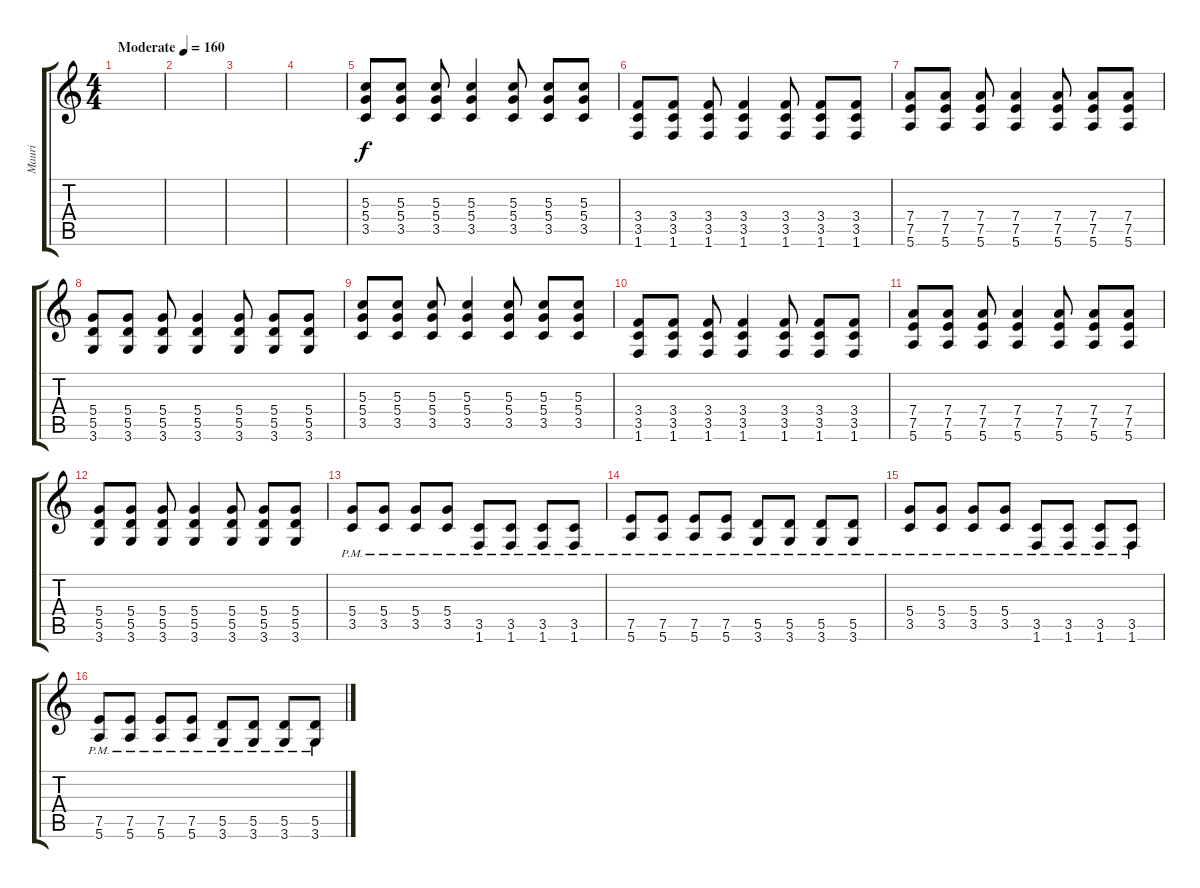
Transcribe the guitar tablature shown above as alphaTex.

\track ("Mauri" "Mauri") {instrument overdrivenguitar}
\staff {score tabs}
\tuning (E4 B3 G3 D3 A2 E2) {hide}
\ts (4 4)
\tempo (160 "Moderate")
\clef g2
\ks c
|
|
|
|
(5.3 5.4 3.5).8 (5.3 5.4 3.5).8 (5.3 5.4 3.5).8 (5.3 5.4 3.5).4 (5.3 5.4 3.5).8 (5.3 5.4 3.5).8 (5.3 5.4 3.5).8 |
(3.4 3.5 1.6).8 (3.4 3.5 1.6).8 (3.4 3.5 1.6).8 (3.4 3.5 1.6).4 (3.4 3.5 1.6).8 (3.4 3.5 1.6).8 (3.4 3.5 1.6).8 |
(7.4 7.5 5.6).8 (7.4 7.5 5.6).8 (7.4 7.5 5.6).8 (7.4 7.5 5.6).4 (7.4 7.5 5.6).8 (7.4 7.5 5.6).8 (7.4 7.5 5.6).8 |
(5.4 5.5 3.6).8 (5.4 5.5 3.6).8 (5.4 5.5 3.6).8 (5.4 5.5 3.6).4 (5.4 5.5 3.6).8 (5.4 5.5 3.6).8 (5.4 5.5 3.6).8 |
(5.3 5.4 3.5).8 (5.3 5.4 3.5).8 (5.3 5.4 3.5).8 (5.3 5.4 3.5).4 (5.3 5.4 3.5).8 (5.3 5.4 3.5).8 (5.3 5.4 3.5).8 |
(3.4 3.5 1.6).8 (3.4 3.5 1.6).8 (3.4 3.5 1.6).8 (3.4 3.5 1.6).4 (3.4 3.5 1.6).8 (3.4 3.5 1.6).8 (3.4 3.5 1.6).8 |
(7.4 7.5 5.6).8 (7.4 7.5 5.6).8 (7.4 7.5 5.6).8 (7.4 7.5 5.6).4 (7.4 7.5 5.6).8 (7.4 7.5 5.6).8 (7.4 7.5 5.6).8 |
(5.4 5.5 3.6).8 (5.4 5.5 3.6).8 (5.4 5.5 3.6).8 (5.4 5.5 3.6).4 (5.4 5.5 3.6).8 (5.4 5.5 3.6).8 (5.4 5.5 3.6).8 |
(5.4{pm} 3.5{pm}).8 (5.4{pm} 3.5{pm}).8 (5.4{pm} 3.5{pm}).8 (5.4{pm} 3.5{pm}).8 (3.5{pm} 1.6{pm}).8 (3.5{pm} 1.6{pm}).8 (3.5{pm} 1.6{pm}).8 (3.5{pm} 1.6{pm}).8 |
(7.5{pm} 5.6{pm}).8 (7.5{pm} 5.6{pm}).8 (7.5{pm} 5.6{pm}).8 (7.5{pm} 5.6{pm}).8 (5.5{pm} 3.6{pm}).8 (5.5{pm} 3.6{pm}).8 (5.5{pm} 3.6{pm}).8 (5.5{pm} 3.6).8 |
(5.4{pm} 3.5{pm}).8 (5.4{pm} 3.5{pm}).8 (5.4{pm} 3.5{pm}).8 (5.4{pm} 3.5{pm}).8 (3.5{pm} 1.6{pm}).8 (3.5{pm} 1.6{pm}).8 (3.5{pm} 1.6{pm}).8 (3.5{pm} 1.6{pm}).8 |
(7.5{pm} 5.6{pm}).8 (7.5{pm} 5.6{pm}).8 (7.5{pm} 5.6{pm}).8 (7.5{pm} 5.6{pm}).8 (5.5{pm} 3.6{pm}).8 (5.5{pm} 3.6{pm}).8 (5.5{pm} 3.6{pm}).8 (5.5{pm} 3.6).8
